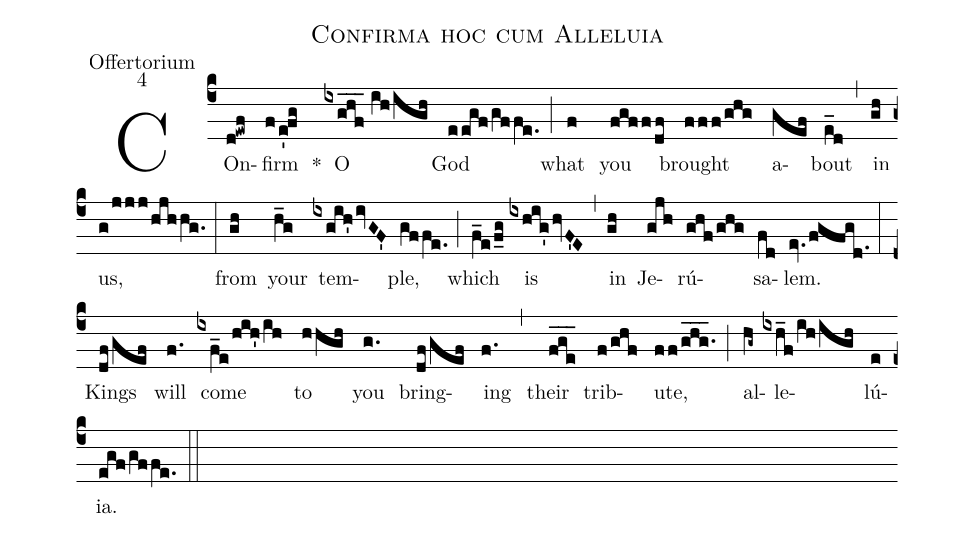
name:Confirma hoc cum Alleluia;
office-part:Offertorium;
mode:4;
%%
(c4) COn(d!ewf)firm(f/e'fg) *() O(ixghf___//ih/igh) God(eegf/gffe.) (;) what(f) you(fgff/df) brought(fff/ghg) a(gef)bout(e_d) (,) in(gh) us,(g/jjj/hjhhg.) (:) from(gh) your(h_g) tem(ixgih'ivGF')ple,(gffe.) (;) which(f_e/f_g) is(ixhig'hvF'E) (,) in(gh) Je(gjh)rú(ghf/ghg)sa(fd)lem.(ev.fgfgd.) (:) Kings(df/gef) will(f.) come(ixf_e/hih'/ih) to(hhgh) you(g.) bring(df/gef)ing(f.) (,) their(f_g_e_) trib(f/ghf)ute,(ff/ghg.___) (;) al(hg~)le(ixh_f/ih/igh)lú(e){ia}.(egf/gffe.) (::)
